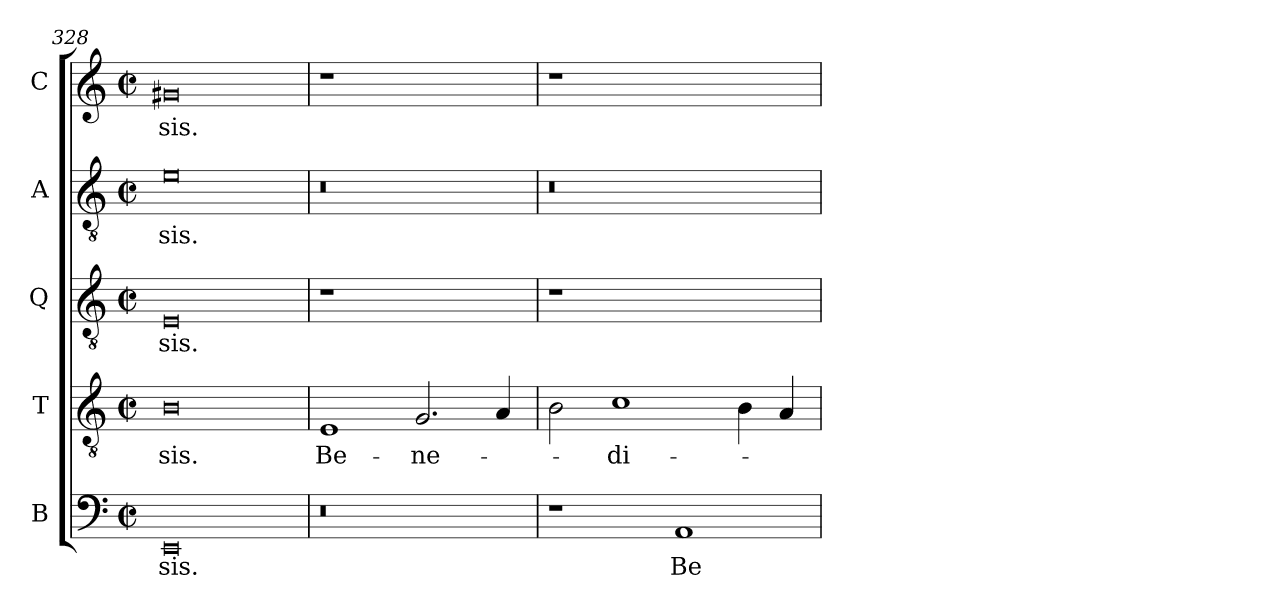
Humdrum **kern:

**kern	**text	**kern	**text	**kern	**text	**kern	**text	**kern	**text
*part5	*part5	*part4	*part4	*part3	*part3	*part2	*part2	*part1	*part1
*staff5	*staff5	*staff4	*staff4	*staff3	*staff3	*staff2	*staff2	*staff1	*staff1
*I"B	*	*I"T	*	*I"Q	*	*I"A	*	*I"C	*
*I'B	*	*I'T	*	*I'Q	*	*I'A	*	*I'C	*
*clefF4	*	*clefGv2	*	*clefGv2	*	*clefGv2	*	*clefG2	*
*M2/2	*	*M2/2	*	*M2/2	*	*M2/2	*	*M2/2	*
*met(c|)	*	*met(c|)	*	*met(c|)	*	*met(c|)	*	*met(c|)	*
=328	=328	=328	=328	=328	=328	=328	=328	=328	=328
!	!LO:LY:b:cj	!	!LO:LY:b:cj	!	!LO:LY:b:cj	!	!LO:LY:b:cj	!	!LO:LY:b:cj
0EE	-sis.	0B	-sis.	0E	-sis.	0e	-sis.	0g#X	-sis.
!!LO:PB:g=z
=329	=329!	=329	=329!	=329	=329!	=329	=329!	=329!	=329!
!	!	!	!LO:LY:b:cj	!	!	!	!	!	!
0r	.	1E	Be-	1r	.	0r	.	1r	.
!	!	!	!LO:LY:b:cj	!	!	!	!	!	!
.	.	2.G/	-ne-	1ryy	.	.	.	1ryy	.
.	.	4A/	.	.	.	.	.	.	.
=330	=330	=330	=330	=330	=330	=330	=330	=330	=330
1r	.	2B\	.	1r	.	0r	.	1r	.
!	!	!	!LO:LY:b:cj	!	!	!	!	!	!
.	.	1c	-di-	.	.	.	.	.	.
!	!LO:LY:b:cj	!	!	!	!	!	!	!	!
1AA	Be-	.	.	1ryy	.	.	.	1ryy	.
.	.	4B\	.	.	.	.	.	.	.
.	.	4A/	.	.	.	.	.	.	.
=	=	=	=	=	=	=	=	=	=
*-	*-	*-	*-	*-	*-	*-	*-	*-	*-
